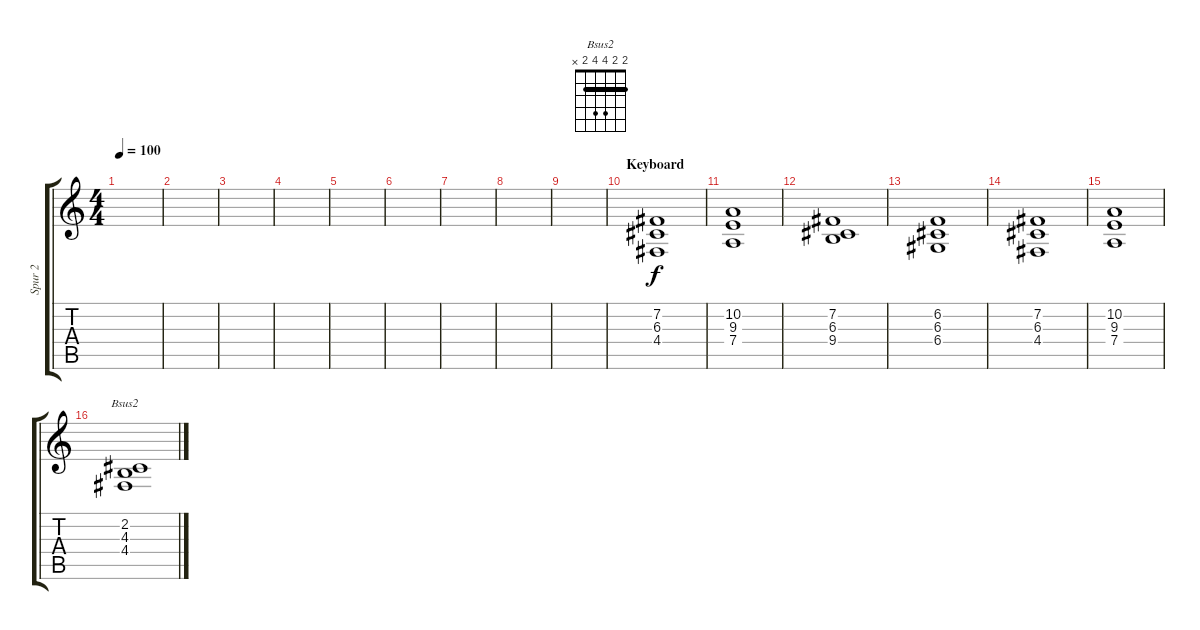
\track ("Spur 2" "Spur 2") {instrument stringensemble2}
\staff {score tabs}
\tuning (E4 B3 G3 D3 A2 E2) {hide}
\chord ("Bsus2" 2 2 4 4 2 x) {barre 2}
\ts (4 4)
\tempo 100
\clef g2
\ks c
|
|
|
|
|
|
|
|
|
\section ("" "Keyboard")
(7.2 6.3 4.4).1 |
(10.2 9.3 7.4).1 |
(7.2 6.3 9.4).1 |
(6.2 6.3 6.4).1 |
(7.2 6.3 4.4).1 |
(10.2 9.3 7.4).1 |
(2.2 4.3 4.4).1{ch "Bsus2"}
